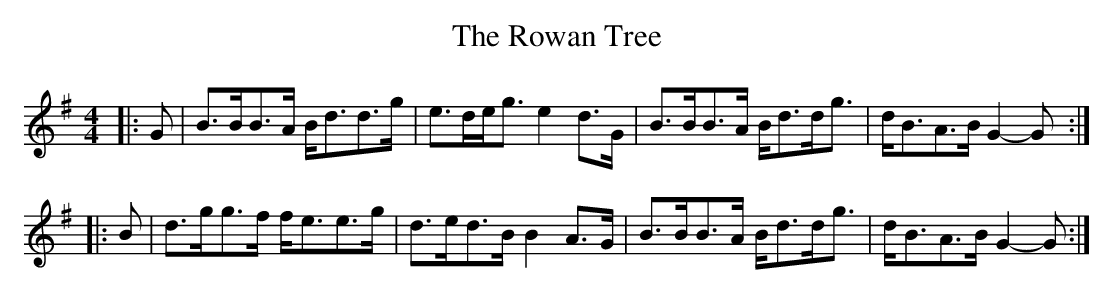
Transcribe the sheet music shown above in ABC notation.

X:1
T: The Rowan Tree
M: 4/4
L: 1/8
K: Gmaj
|:G|B>BB>A B<dd>g|e>de<g e2 d>G|B>BB>A B<dd<g|d<BA>B G2- G:|
|:B|d>gg>f f<ee>g|d>ed>B B2 A>G|B>BB>A B<dd<g|d<BA>B G2- G:|
